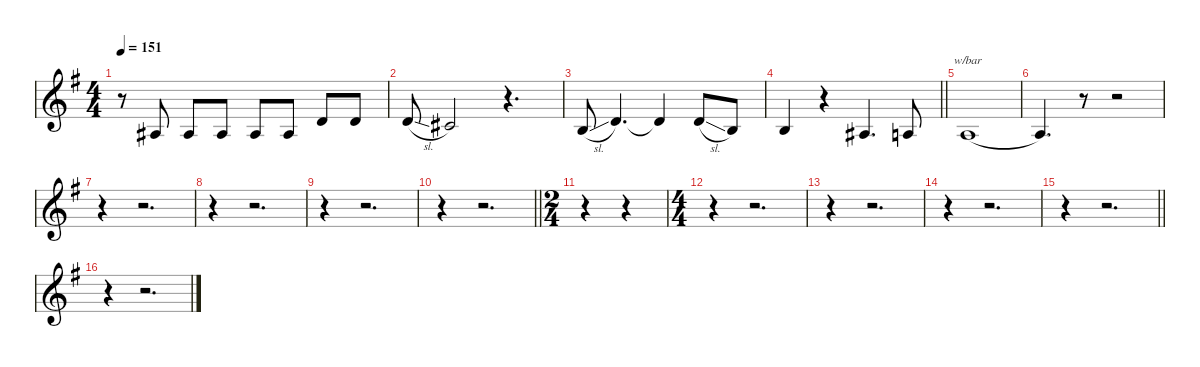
\defaultSystemsLayout 4
\hideDynamics
\bracketExtendMode nobrackets
\singleTrackTrackNamePolicy hidden
\multiTrackTrackNamePolicy hidden
\otherSystemsTrackNameOrientation horizontal
\track ("James Hetfield [V]" "vln.") {mute instrument violin}
\staff {score}
\tuning (E4 B3 G3 D3 A2 E2)
\ts (4 4)
\tempo 151
\clef g2
\ks eminor
r.8{dy ff} 3.3{acc #}.8 3.3{acc #}.8 3.3{acc #}.8 3.3{acc #}.8 3.3{acc #}.8 3.2{acc forcenatural}.8 3.2{acc forcenatural}.8 |
3.2{sl acc forcenatural}.8 2.2{acc #}.2 r.4{d} |
4.3{sl acc forcenatural}.8 7.3{acc forcenatural}.4{d} 7.3{t acc forcenatural}.4 7.3{sl acc forcenatural}.8 4.3{acc forcenatural}.8 |
\barLineRight lightlight
4.3{acc forcenatural}.4 r.4 3.3{acc #}.4{d} 2.3{acc forcenatural}.8 |
2.3{acc forcenatural}.1{tbe (dive default 0 0 60 -6)} |
2.3{t acc forcenatural}.4{d} r.8 r.2 |
r.4 r.2{d} |
r.4 r.2{d} |
r.4 r.2{d} |
\barLineRight lightlight
r.4 r.2{d} |
\ts (2 4)
\beaming (8 2 2)
r.4 r.4 |
\ts (4 4)
\beaming (8 2 2 2 2)
r.4 r.2{d} |
r.4 r.2{d} |
r.4 r.2{d} |
\barLineRight lightlight
r.4 r.2{d} |
r.4 r.2{d}
